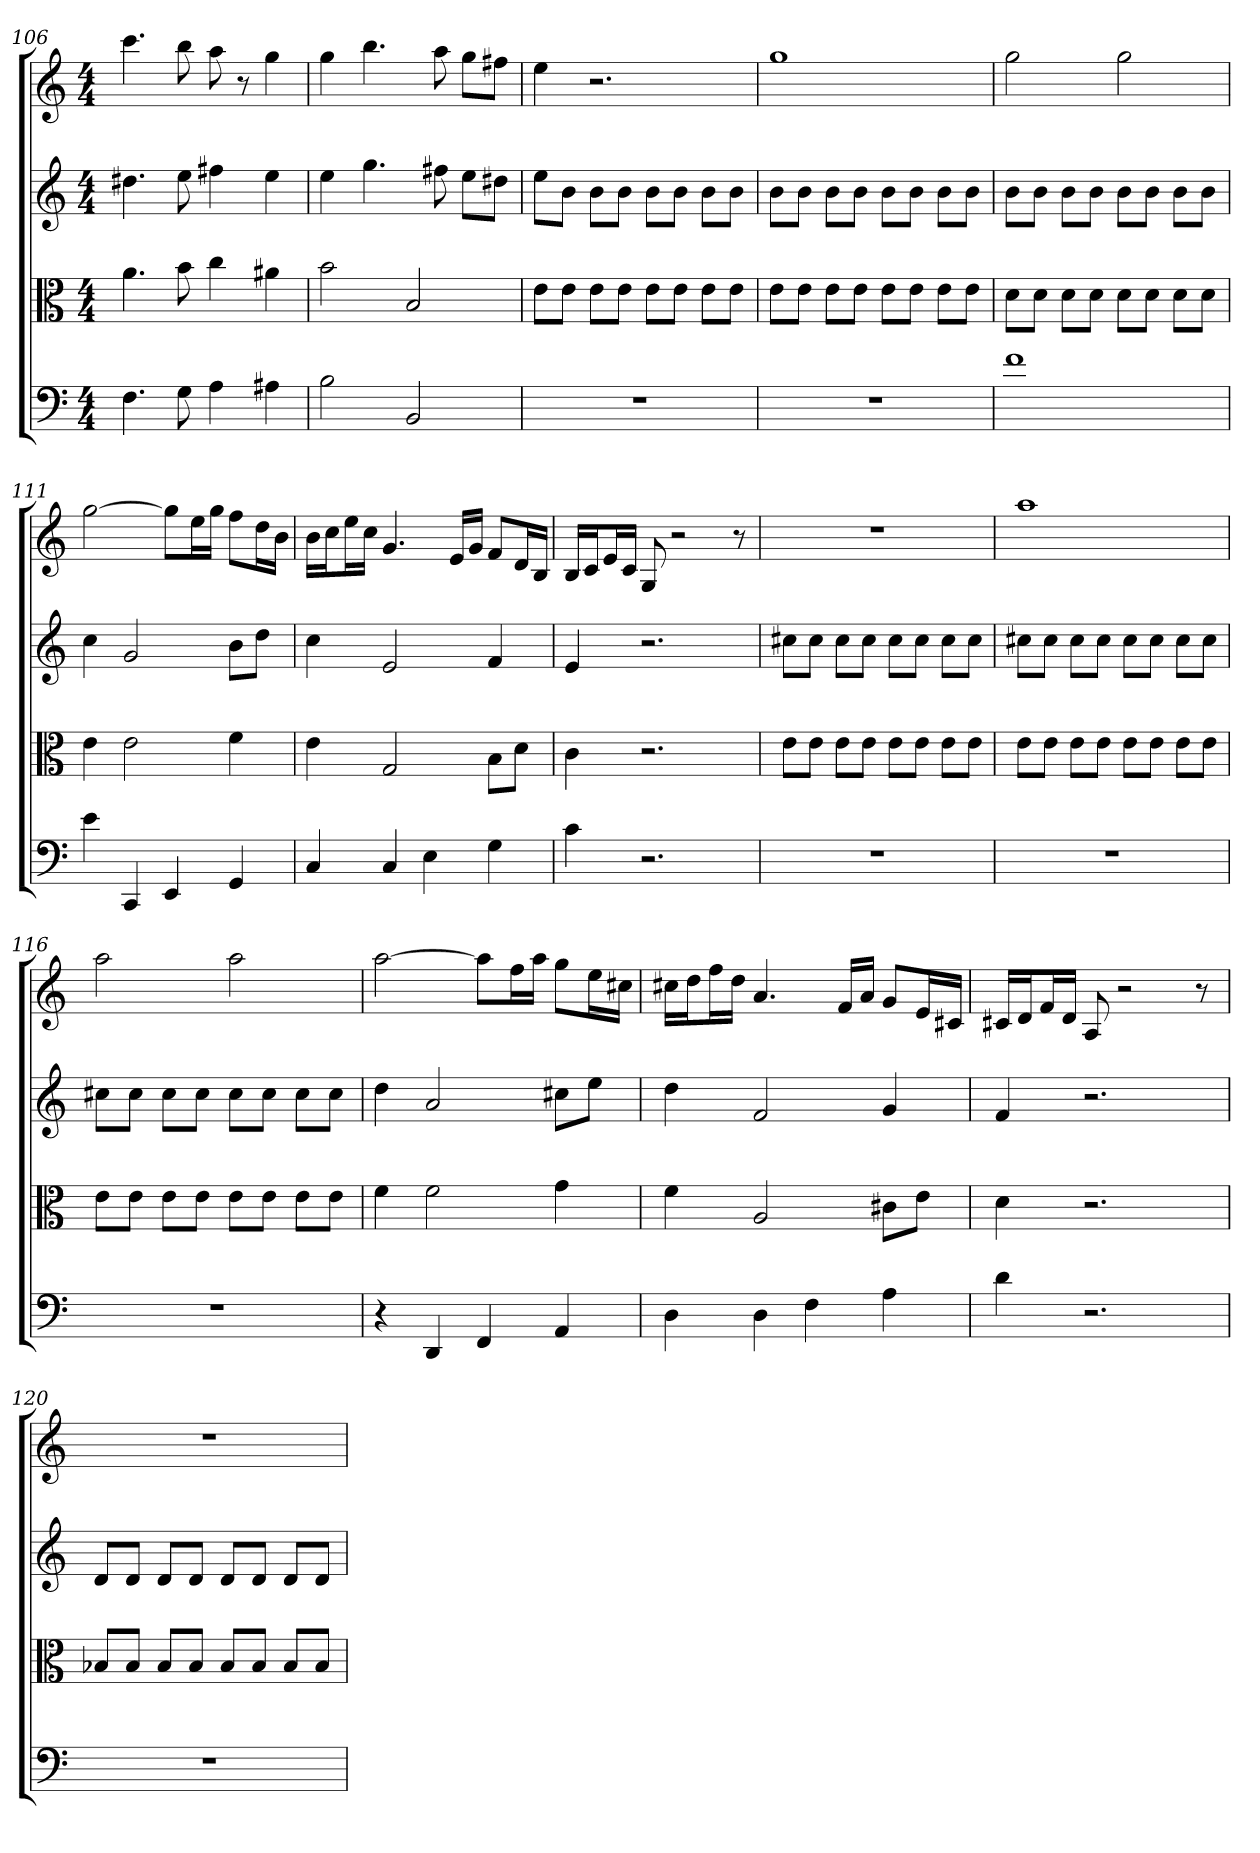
**kern	**kern	**kern	**kern
*part4	*part3	*part2	*part1
*staff4	*staff3	*staff2	*staff1
*clefF4	*clefC3	*	*
*k[]	*k[]	*k[]	*k[]
*C:	*C:	*C:	*C:
*M4/4	*M4/4	*M4/4	*M4/4
=106	=106	=106	=106
4.F	4.a	4.dd#X	4.ccc
8G	8b	8ee	8bb
4A	4cc	4ff#X	8aa
.	.	.	8r
4A#X	4a#X	4ee	4gg
=107	=107	=107	=107
2B	2b	4ee	4gg
.	.	4.gg	4.bb
2BB	2B	.	.
.	.	8ff#X	8aa
.	.	8eeL	8ggL
.	.	8dd#XJ	8ff#XJ
=108	=108	=108	=108
1r	8e\L	8eeL	4ee
.	8e\J	8bJ	.
.	8e\L	8bL	2.r
.	8e\J	8bJ	.
.	8e\L	8bL	.
.	8e\J	8bJ	.
.	8e\L	8bL	.
.	8e\J	8bJ	.
=109	=109	=109	=109
1r	8e\L	8bL	1gg
.	8e\J	8bJ	.
.	8e\L	8bL	.
.	8e\J	8bJ	.
.	8e\L	8bL	.
.	8e\J	8bJ	.
.	8e\L	8bL	.
.	8e\J	8bJ	.
=110	=110	=110	=110
1f	8d\L	8bL	2gg
.	8d\J	8bJ	.
.	8d\L	8bL	.
.	8d\J	8bJ	.
.	8d\L	8bL	2gg
.	8d\J	8bJ	.
.	8d\L	8bL	.
.	8d\J	8bJ	.
=111	=111	=111	=111
4e	4e	4cc	[2gg
4CC	2e	2g	.
4EE	.	.	8ggL]
.	.	.	16eeL
.	.	.	16ggJJ
4GG	4f	8bL	8ffL
.	.	8ddJ	16ddL
.	.	.	16bJJ
=112	=112	=112	=112
4C	4e	4cc	16bLL
.	.	.	16ccJ
.	.	.	16eeL
.	.	.	16ccJJ
4C	2G	2e	4.g
4E	.	.	.
.	.	.	16eLL
.	.	.	16gJJ
4G	8B\L	4f	8fL
.	8d\J	.	16dL
.	.	.	16BJJ
=113	=113	=113	=113
4c	4c	4e	16BLL
.	.	.	16cJ
.	.	.	16eL
.	.	.	16cJJ
2.r	2.r	2.r	8G
.	.	.	2r
.	.	.	8r
=114	=114	=114	=114
1r	8e\L	8cc#XL	1r
.	8e\J	8cc#J	.
.	8e\L	8cc#L	.
.	8e\J	8cc#J	.
.	8e\L	8cc#L	.
.	8e\J	8cc#J	.
.	8e\L	8cc#L	.
.	8e\J	8cc#J	.
=115	=115	=115	=115
1r	8e\L	8cc#XL	1aa
.	8e\J	8cc#J	.
.	8e\L	8cc#L	.
.	8e\J	8cc#J	.
.	8e\L	8cc#L	.
.	8e\J	8cc#J	.
.	8e\L	8cc#L	.
.	8e\J	8cc#J	.
=116	=116	=116	=116
1r	8e\L	8cc#XL	2aa
.	8e\J	8cc#J	.
.	8e\L	8cc#L	.
.	8e\J	8cc#J	.
.	8e\L	8cc#L	2aa
.	8e\J	8cc#J	.
.	8e\L	8cc#L	.
.	8e\J	8cc#J	.
=117	=117	=117	=117
4r	4f	4dd	[2aa
4DD	2f	2a	.
4FF	.	.	8aaL]
.	.	.	16ffL
.	.	.	16aaJJ
4AA	4g	8cc#XL	8ggL
.	.	8eeJ	16eeL
.	.	.	16cc#XJJ
=118	=118	=118	=118
4D	4f	4dd	16cc#XLL
.	.	.	16ddJ
.	.	.	16ffL
.	.	.	16ddJJ
4D	2A	2f	4.a
4F	.	.	.
.	.	.	16fLL
.	.	.	16aJJ
4A	8c#X\L	4g	8gL
.	8e\J	.	16eL
.	.	.	16c#XJJ
=119	=119	=119	=119
4d	4d	4f	16c#XLL
.	.	.	16dJ
.	.	.	16fL
.	.	.	16dJJ
2.r	2.r	2.r	8A
.	.	.	2r
.	.	.	8r
=120	=120	=120	=120
1r	8B-X/L	8dL	1r
.	8B-/J	8dJ	.
.	8B-/L	8dL	.
.	8B-/J	8dJ	.
.	8B-/L	8dL	.
.	8B-/J	8dJ	.
.	8B-/L	8dL	.
.	8B-/J	8dJ	.
=	=	=	=
*-	*-	*-	*-
